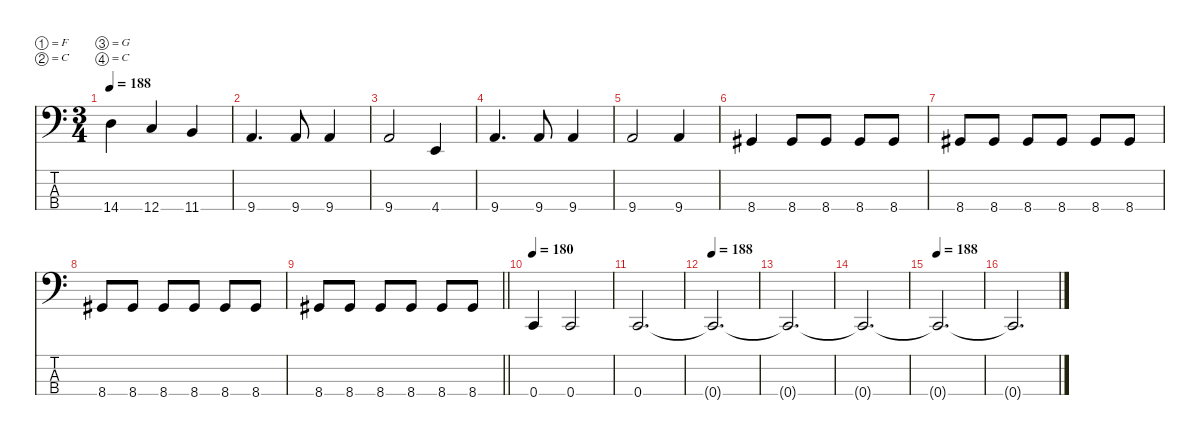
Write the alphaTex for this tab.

\defaultSystemsLayout 4
\hideDynamics
\bracketExtendMode nobrackets
\singleTrackTrackNamePolicy hidden
\multiTrackTrackNamePolicy hidden
\firstSystemTrackNameMode fullname
\otherSystemsTrackNameOrientation horizontal
\track ("Bass" "el.bs.") {defaultSystemsLayout 8 instrument electricbassfinger}
\staff {score tabs}
\tuning (F2 C2 G1 C1)
\ts (3 4)
\tempo 188
\clef f4
\ks c
14.4.4{dy f beam Down} 12.4.4{beam Up} 11.4.4{beam Up} |
9.4.4{d beam Up} 9.4.8{beam Up} 9.4.4{beam Up} |
9.4.2{beam Up} 4.4.4{beam Up} |
9.4.4{d beam Up} 9.4.8{beam Up} 9.4.4{beam Up} |
9.4.2{beam Up} 9.4.4{beam Up} |
8.4{acc #}.4{beam Up} 8.4{acc #}.8{beam Up} 8.4{acc #}.8{beam Up} 8.4{acc #}.8{beam Up} 8.4{acc #}.8{beam Up} |
8.4{acc #}.8{beam Up} 8.4{acc #}.8{beam Up} 8.4{acc #}.8{beam Up} 8.4{acc #}.8{beam Up} 8.4{acc #}.8{beam Up} 8.4{acc #}.8{beam Up} |
8.4{acc #}.8{beam Up} 8.4{acc #}.8{beam Up} 8.4{acc #}.8{beam Up} 8.4{acc #}.8{beam Up} 8.4{acc #}.8{beam Up} 8.4{acc #}.8{beam Up} |
\barLineRight lightlight
8.4{acc #}.8{beam Up} 8.4{acc #}.8{beam Up} 8.4{acc #}.8{beam Up} 8.4{acc #}.8{beam Up} 8.4{acc #}.8{beam Up} 8.4{acc #}.8{beam Up} |
\tempo 180
0.4.4{beam Up} 0.4.2{beam Up} |
0.4.2{d beam Up} |
\tempo 188
0.4{t}.2{d beam Up} |
0.4{t}.2{d beam Up} |
0.4{t}.2{d beam Up} |
\tempo 188
0.4{t}.2{d beam Up} |
0.4{t}.2{d beam Up}
